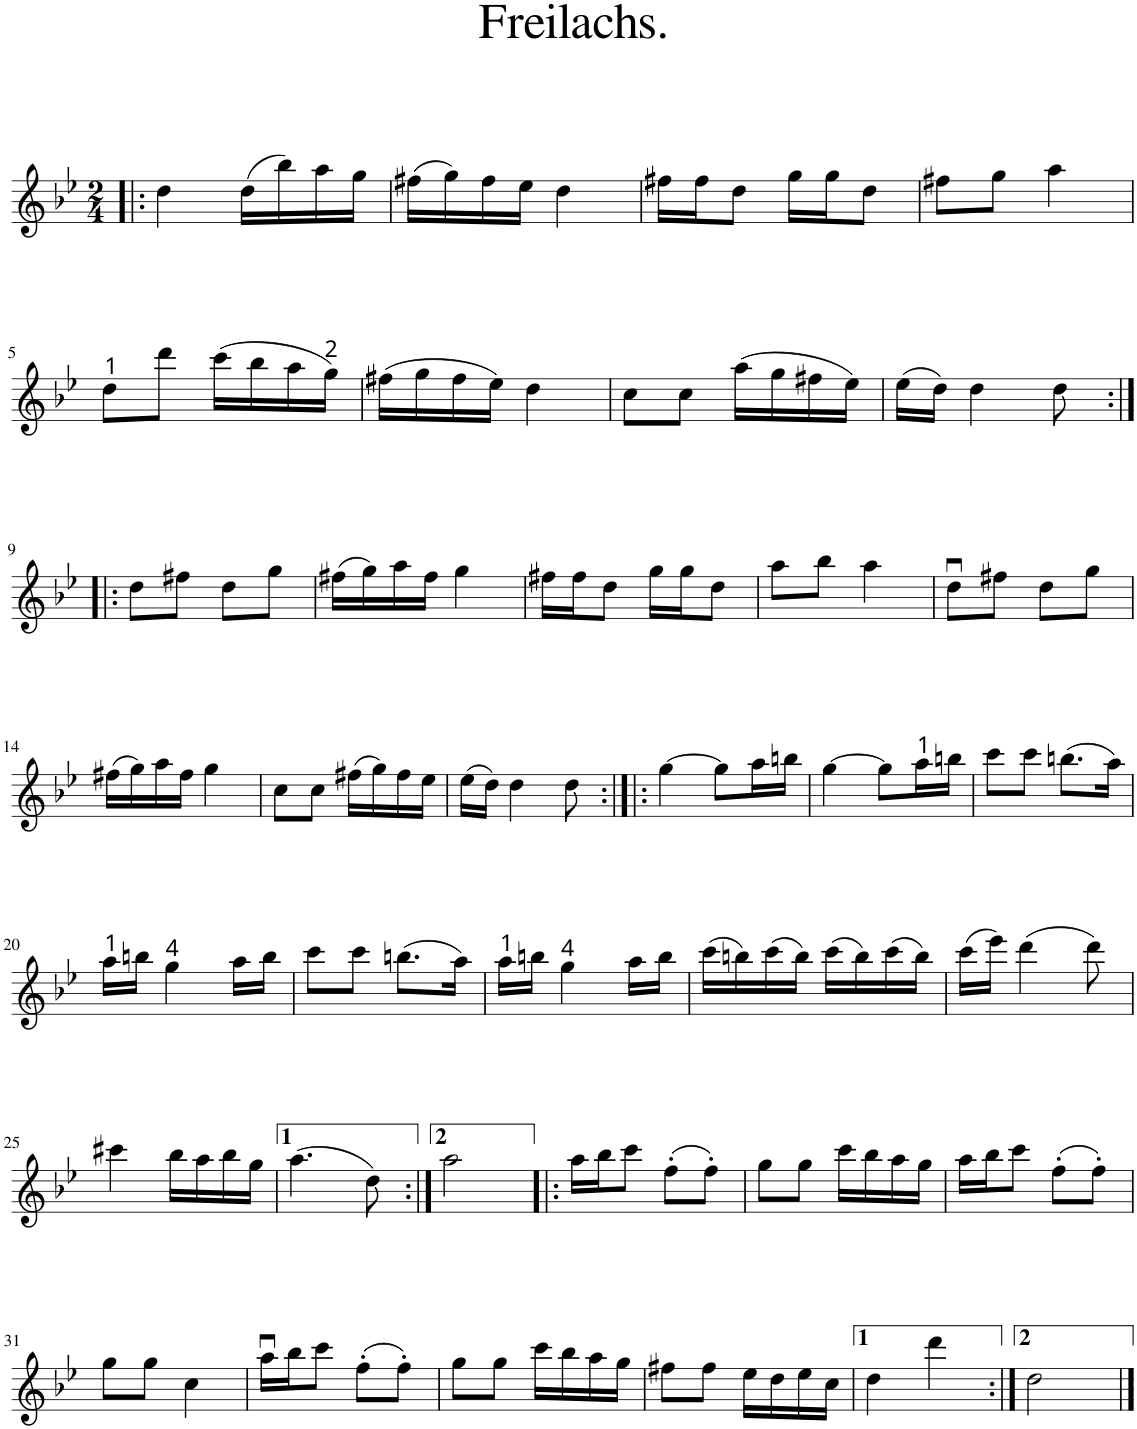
**kern
*part1
*staff1
*I"Piano
*I'Pno.
*clefG2
*k[b-e-]
*g:
*M2/4
=1!|:
4dd\
(16dd\LL
16bb-\)
16aa\
16gg\JJ
=2
(16ff#X\LL
16gg\)
16ff#\
16ee-\JJ
4dd\
=3
16ff#X\LL
16ff#\J
8dd\J
16gg\LL
16gg\J
8dd\J
=4
8ff#X\L
8gg\J
4aa\
!!LO:LB:g=z
=5
8dd\L
8ddd\J
(16ccc\LL
16bb-\
16aa\
16gg\JJ)
=6
(16ff#X\LL
16gg\
16ff#\
16ee-\JJ)
4dd\
=7
8cc\L
8cc\J
(16aa\LL
16gg\
16ff#X\
16ee-\JJ)
=8
(16ee-\LL
16dd\JJ)
4dd\
8dd\
!!LO:LB:g=z
=9:|!|:
8dd\L
8ff#X\J
8dd\L
8gg\J
=10
(16ff#X\LL
16gg\)
16aa\
16ff#\JJ
4gg\
=11
16ff#X\LL
16ff#\J
8dd\J
16gg\LL
16gg\J
8dd\J
=12
8aa\L
8bb-\J
4aa\
=13
8ddu\L
8ff#X\J
8dd\L
8gg\J
!!LO:LB:g=z
=14
(16ff#X\LL
16gg\)
16aa\
16ff#\JJ
4gg\
=15
8cc\L
8cc\J
(16ff#X\LL
16gg\)
16ff#\
16ee-\JJ
=16
(16ee-\LL
16dd\JJ)
4dd\
8dd\
=17:|!|:
[4gg\
8gg\L]
16aa\L
16bbn\JJ
=18
[4gg\
8gg\L]
16aa\L
16bbn\JJ
=19
8ccc\L
8ccc\J
(8.bbn\L
16aa\Jk)
!!LO:LB:g=z
=20
16aa\LL
16bbn\JJ
4gg\
16aa\LL
16bb\JJ
=21
8ccc\L
8ccc\J
(8.bbn\L
16aa\Jk)
=22
16aa\LL
16bbn\JJ
4gg\
16aa\LL
16bb\JJ
=23
(16ccc\LL
16bbn\)
(16ccc\
16bb\JJ)
(16ccc\LL
16bb\)
(16ccc\
16bb\JJ)
=24
(16ccc\LL
16eee-\JJ)
(4ddd\
8ddd\)
!!LO:LB:g=z
=25
4ccc#X\
16bb-\LL
16aa\
16bb-\
16gg\JJ
=26
(4.aa\
8dd\)
=27:|!
2aa\
=28!|:
16aa\LL
16bb-\J
8ccc\J
(8ff'\L
8ff'\J)
=29
8gg\L
8gg\J
16ccc\LL
16bb-\
16aa\
16gg\JJ
=30
16aa\LL
16bb-\J
8ccc\J
(8ff'\L
8ff'\J)
!!LO:LB:g=z
=31
8gg\L
8gg\J
4cc\
=32
16aau\LL
16bb-\J
8ccc\J
(8ff'\L
8ff'\J)
=33
8gg\L
8gg\J
16ccc\LL
16bb-\
16aa\
16gg\JJ
=34
8ff#X\L
8ff#\J
16ee-\LL
16dd\
16ee-\
16cc\JJ
=35
4dd\
4ddd\
=36:|!
2dd\
==
*-
